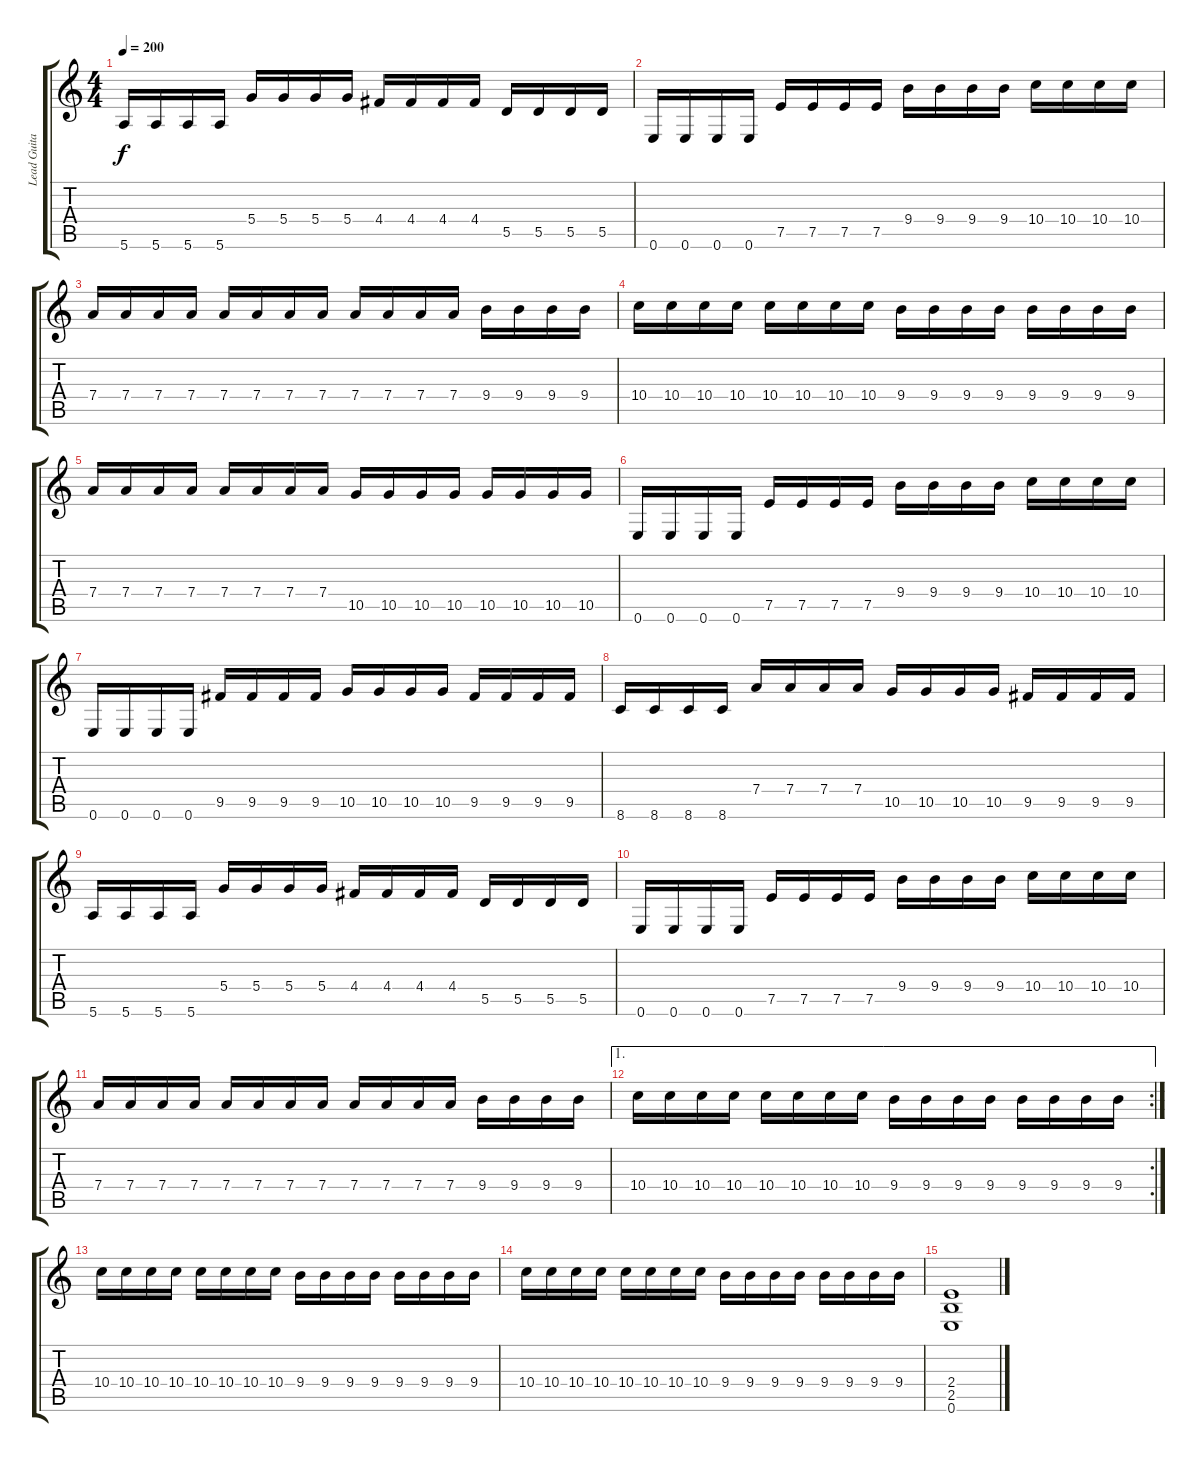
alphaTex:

\track ("Lead Guitar" "Lead Guita") {instrument overdrivenguitar}
\staff {score tabs}
\tuning (E4 B3 G3 D3 A2 E2) {hide}
\ts (4 4)
\tempo 200
\clef g2
\ks c
5.6.16{dy f} 5.6.16 5.6.16 5.6.16 5.4.16 5.4.16 5.4.16 5.4.16 4.4.16 4.4.16 4.4.16 4.4.16 5.5.16 5.5.16 5.5.16 5.5.16 |
0.6.16 0.6.16 0.6.16 0.6.16 7.5.16 7.5.16 7.5.16 7.5.16 9.4.16 9.4.16 9.4.16 9.4.16 10.4.16 10.4.16 10.4.16 10.4.16 |
7.4.16 7.4.16 7.4.16 7.4.16 7.4.16 7.4.16 7.4.16 7.4.16 7.4.16 7.4.16 7.4.16 7.4.16 9.4.16 9.4.16 9.4.16 9.4.16 |
10.4.16 10.4.16 10.4.16 10.4.16 10.4.16 10.4.16 10.4.16 10.4.16 9.4.16 9.4.16 9.4.16 9.4.16 9.4.16 9.4.16 9.4.16 9.4.16 |
7.4.16 7.4.16 7.4.16 7.4.16 7.4.16 7.4.16 7.4.16 7.4.16 10.5.16 10.5.16 10.5.16 10.5.16 10.5.16 10.5.16 10.5.16 10.5.16 |
0.6.16 0.6.16 0.6.16 0.6.16 7.5.16 7.5.16 7.5.16 7.5.16 9.4.16 9.4.16 9.4.16 9.4.16 10.4.16 10.4.16 10.4.16 10.4.16 |
0.6.16 0.6.16 0.6.16 0.6.16 9.5.16 9.5.16 9.5.16 9.5.16 10.5.16 10.5.16 10.5.16 10.5.16 9.5.16 9.5.16 9.5.16 9.5.16 |
8.6.16 8.6.16 8.6.16 8.6.16 7.4.16 7.4.16 7.4.16 7.4.16 10.5.16 10.5.16 10.5.16 10.5.16 9.5.16 9.5.16 9.5.16 9.5.16 |
5.6.16 5.6.16 5.6.16 5.6.16 5.4.16 5.4.16 5.4.16 5.4.16 4.4.16 4.4.16 4.4.16 4.4.16 5.5.16 5.5.16 5.5.16 5.5.16 |
0.6.16 0.6.16 0.6.16 0.6.16 7.5.16 7.5.16 7.5.16 7.5.16 9.4.16 9.4.16 9.4.16 9.4.16 10.4.16 10.4.16 10.4.16 10.4.16 |
7.4.16 7.4.16 7.4.16 7.4.16 7.4.16 7.4.16 7.4.16 7.4.16 7.4.16 7.4.16 7.4.16 7.4.16 9.4.16 9.4.16 9.4.16 9.4.16 |
\ae 1
\rc 2
10.4.16 10.4.16 10.4.16 10.4.16 10.4.16 10.4.16 10.4.16 10.4.16 9.4.16 9.4.16 9.4.16 9.4.16 9.4.16 9.4.16 9.4.16 9.4.16 |
10.4.16 10.4.16 10.4.16 10.4.16 10.4.16 10.4.16 10.4.16 10.4.16 9.4.16 9.4.16 9.4.16 9.4.16 9.4.16 9.4.16 9.4.16 9.4.16 |
10.4.16 10.4.16 10.4.16 10.4.16 10.4.16 10.4.16 10.4.16 10.4.16 9.4.16 9.4.16 9.4.16 9.4.16 9.4.16 9.4.16 9.4.16 9.4.16 |
(2.4 2.5 0.6).1
